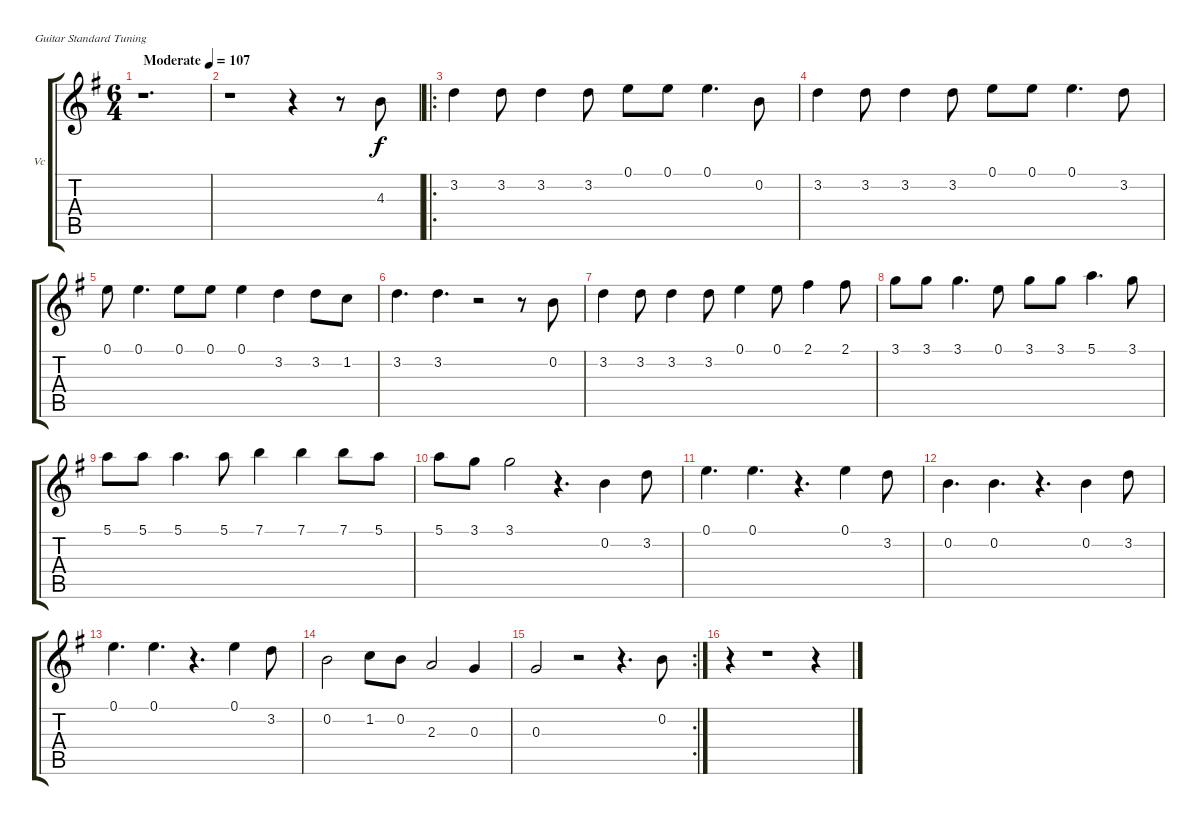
\bracketExtendMode groupsimilarinstruments
\firstSystemTrackNameOrientation horizontal
\otherSystemsTrackNameOrientation horizontal
\track ("Voice" "Vc") {instrument sopranosax}
\staff {score tabs}
\tuning (E4 B3 G3 D3 A2 E2)
\displaytranspose 12
\ts (6 4)
\beaming (8 6 6)
\tempo (107 "Moderate")
\clef g2
\ks g
r.1{d dy f instrument sopranosax} |
r.1 r.4 r.8 4.3.8 |
\ro
3.2.4 3.2.8 3.2.4 3.2.8 0.1.8 0.1.8 0.1.4{d} 0.2.8 |
3.2.4 3.2.8 3.2.4 3.2.8 0.1.8 0.1.8 0.1.4{d} 3.2.8 |
0.1.8 0.1.4{d} 0.1.8 0.1.8 0.1.4 3.2.4 3.2.8 1.2.8 |
3.2.4{d} 3.2.4{d} r.2 r.8 0.2.8 |
3.2.4 3.2.8 3.2.4 3.2.8 0.1.4 0.1.8 2.1.4 2.1.8 |
3.1.8 3.1.8 3.1.4{d} 0.1.8 3.1.8 3.1.8 5.1.4{d} 3.1.8 |
5.1.8 5.1.8 5.1.4{d} 5.1.8 7.1.4 7.1.4 7.1.8 5.1.8 |
5.1.8 3.1.8 3.1.2 r.4{d} 0.2.4 3.2.8 |
0.1.4{d} 0.1.4{d} r.4{d} 0.1.4 3.2.8 |
0.2.4{d} 0.2.4{d} r.4{d} 0.2.4 3.2.8 |
0.1.4{d} 0.1.4{d} r.4{d} 0.1.4 3.2.8 |
0.2.2 1.2.8 0.2.8 2.3.2 0.3.4 |
\rc 2
0.3.2 r.2 r.4{d} 0.2.8 |
r.4 r.1 r.4
